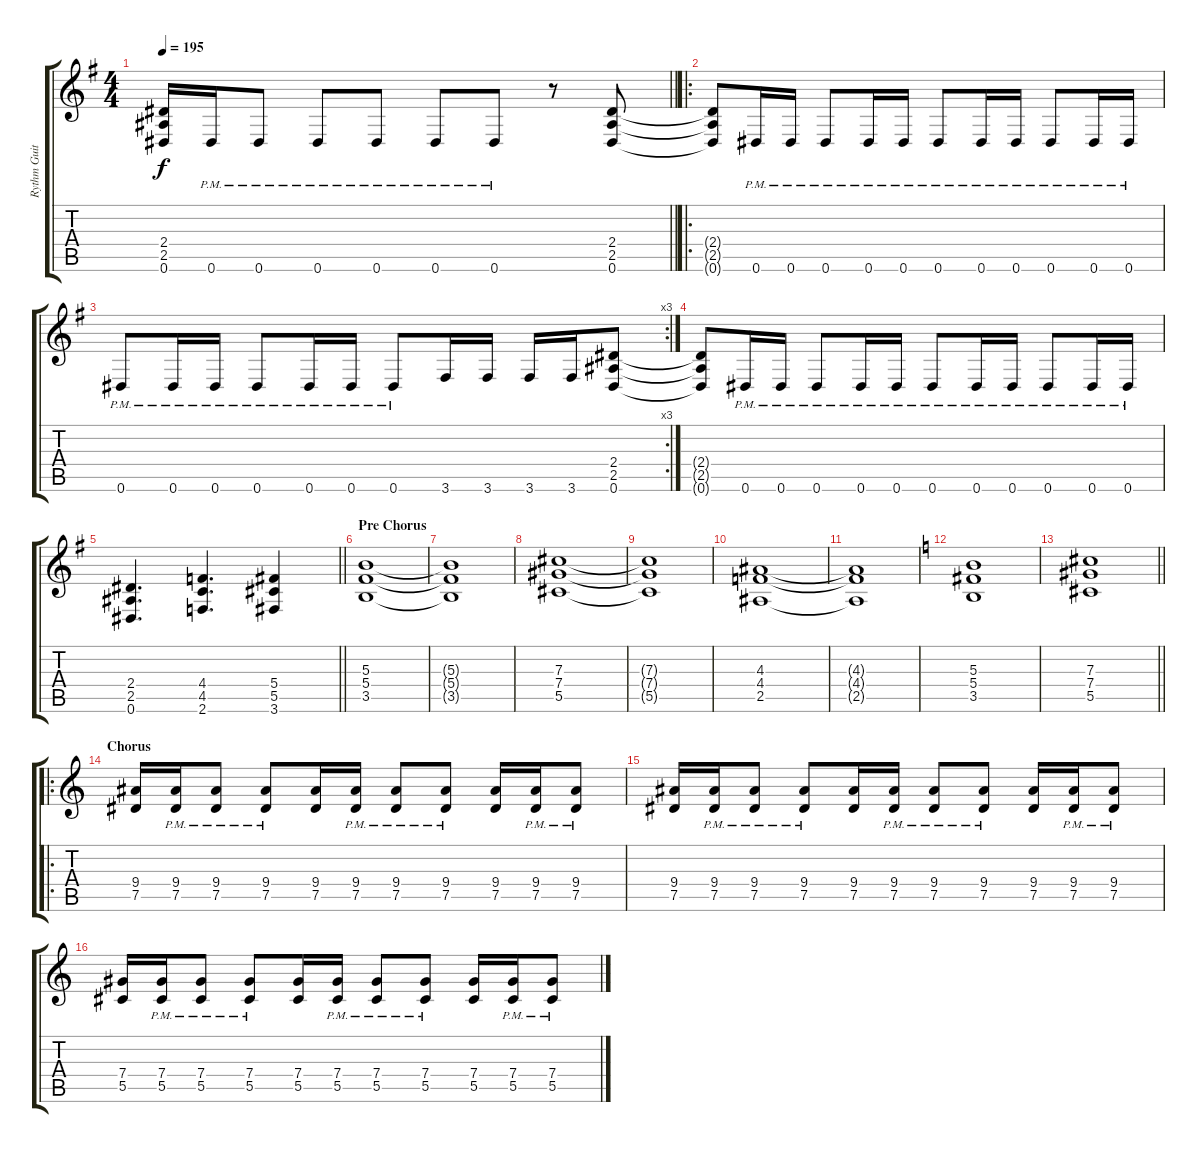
\track ("Rythm Guitar" "Rythm Guit") {instrument distortionguitar}
\staff {score tabs}
\tuning (Eb4 Bb3 Gb3 Db3 Ab2 Eb2) {hide}
\ts (4 4)
\tempo 195
\clef g2
\barLineRight lightlight
\ks g
(2.4 2.5 0.6).16{dy f} 0.6{pm}.16 0.6{pm}.8 0.6{pm}.8 0.6{pm}.8 0.6{pm}.8 0.6{pm}.8 r.8 (2.4 2.5 0.6).8 |
\ro
(2.4{t} 2.5{t} 0.6{t}).8 0.6{pm}.16 0.6{pm}.16 0.6{pm}.8 0.6{pm}.16 0.6{pm}.16 0.6{pm}.8 0.6{pm}.16 0.6{pm}.16 0.6{pm}.8 0.6{pm}.16 0.6{pm}.16 |
\rc 3
0.6{pm}.8 0.6{pm}.16 0.6{pm}.16 0.6{pm}.8 0.6{pm}.16 0.6{pm}.16 0.6{pm}.8 3.6.16 3.6.16 3.6.16 3.6.16 (2.4 2.5 0.6).8 |
(2.4{t} 2.5{t} 0.6{t}).8 0.6{pm}.16 0.6{pm}.16 0.6{pm}.8 0.6{pm}.16 0.6{pm}.16 0.6{pm}.8 0.6{pm}.16 0.6{pm}.16 0.6{pm}.8 0.6{pm}.16 0.6{pm}.16 |
\barLineRight lightlight
(2.4 2.5 0.6).4{d} (4.4 4.5 2.6).4{d} (5.4 5.5 3.6).4 |
\section ("" "Pre Chorus")
(5.3 5.4 3.5).1 |
(5.3{t} 5.4{t} 3.5{t}).1 |
(7.3 7.4 5.5).1 |
(7.3{t} 7.4{t} 5.5{t}).1 |
(4.3 4.4 2.5).1 |
(4.3{t} 4.4{t} 2.5{t}).1 |
\ks c
(5.3 5.4 3.5).1 |
\barLineRight lightlight
(7.3 7.4 5.5).1 |
\ro
\section ("" "Chorus")
(9.4 7.5).16 (9.4{pm} 7.5{pm}).16 (9.4{pm} 7.5{pm}).8 (9.4{pm} 7.5{pm}).8 (9.4 7.5).16 (9.4{pm} 7.5{pm}).16 (9.4{pm} 7.5{pm}).8 (9.4{pm} 7.5{pm}).8 (9.4 7.5).16 (9.4{pm} 7.5{pm}).16 (9.4{pm} 7.5{pm}).8 |
(9.4 7.5).16 (9.4{pm} 7.5{pm}).16 (9.4{pm} 7.5{pm}).8 (9.4{pm} 7.5{pm}).8 (9.4 7.5).16 (9.4{pm} 7.5{pm}).16 (9.4{pm} 7.5{pm}).8 (9.4{pm} 7.5{pm}).8 (9.4 7.5).16 (9.4{pm} 7.5{pm}).16 (9.4{pm} 7.5{pm}).8 |
(7.4 5.5).16 (7.4{pm} 5.5{pm}).16 (7.4{pm} 5.5{pm}).8 (7.4{pm} 5.5{pm}).8 (7.4 5.5).16 (7.4{pm} 5.5{pm}).16 (7.4{pm} 5.5{pm}).8 (7.4{pm} 5.5{pm}).8 (7.4 5.5).16 (7.4{pm} 5.5{pm}).16 (7.4{pm} 5.5{pm}).8
